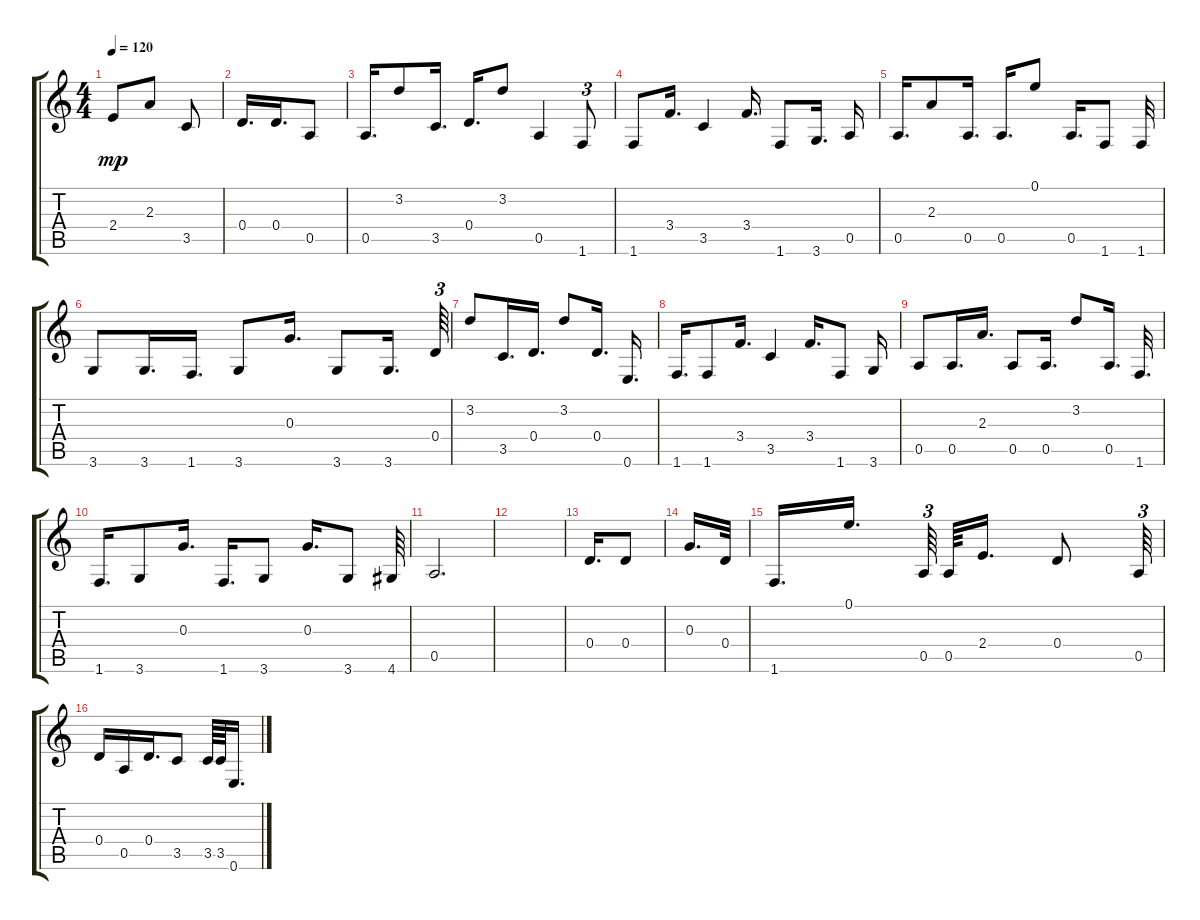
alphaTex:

\track "" {instrument acousticguitarnylon}
\staff {score tabs}
\tuning (E4 B3 G3 D3 A2 E2) {hide}
\ts (4 4)
\tempo 120
\clef g2
\ks c
2.4.8{dy mp} 2.3.8 3.5.8 |
0.4.16{d} 0.4.16{d} 0.5.8 |
0.5.16{d} 3.2.8 3.5.16{d} 0.4.16{d} 3.2.8 0.5.4 1.6.8{tu (3 2)} |
1.6.8 3.4.16{d} 3.5.4 3.4.16{d} 1.6.8 3.6.16{d} 0.5.16 |
0.5.16{d} 2.3.8 0.5.16{d} 0.5.16{d} 0.1.8 0.5.16{d} 1.6.8 1.6.32 |
3.6.8 3.6.16{d} 1.6.16{d} 3.6.8 0.3.16{d} 3.6.8 3.6.16{d} 0.4.64{tu (3 2)} |
3.2.8 3.5.16{d} 0.4.16{d} 3.2.8 0.4.16{d} 0.6.16{d} |
1.6.16{d} 1.6.8 3.4.16{d} 3.5.4 3.4.16{d} 1.6.8 3.6.16 |
0.5.8 0.5.16{d} 2.3.16{d} 0.5.8 0.5.16{d} 3.2.8 0.5.16{d} 1.6.32{d} |
1.6.16{d} 3.6.8 0.3.16{d} 1.6.16{d} 3.6.8 0.3.16{d} 3.6.8 4.6.64 |
0.5.2{d} |
|
0.4.16{d} 0.4.8 |
0.3.16{d} 0.4.32 |
1.6.16{d} 0.1.16{d} 0.5.64{tu (3 2)} 0.5.64 2.4.16{d} 0.4.8 0.5.64{tu (3 2)} |
0.4.16 0.5.16 0.4.16{d} 3.5.8 3.5.64 3.5.64 0.6.16{d}
